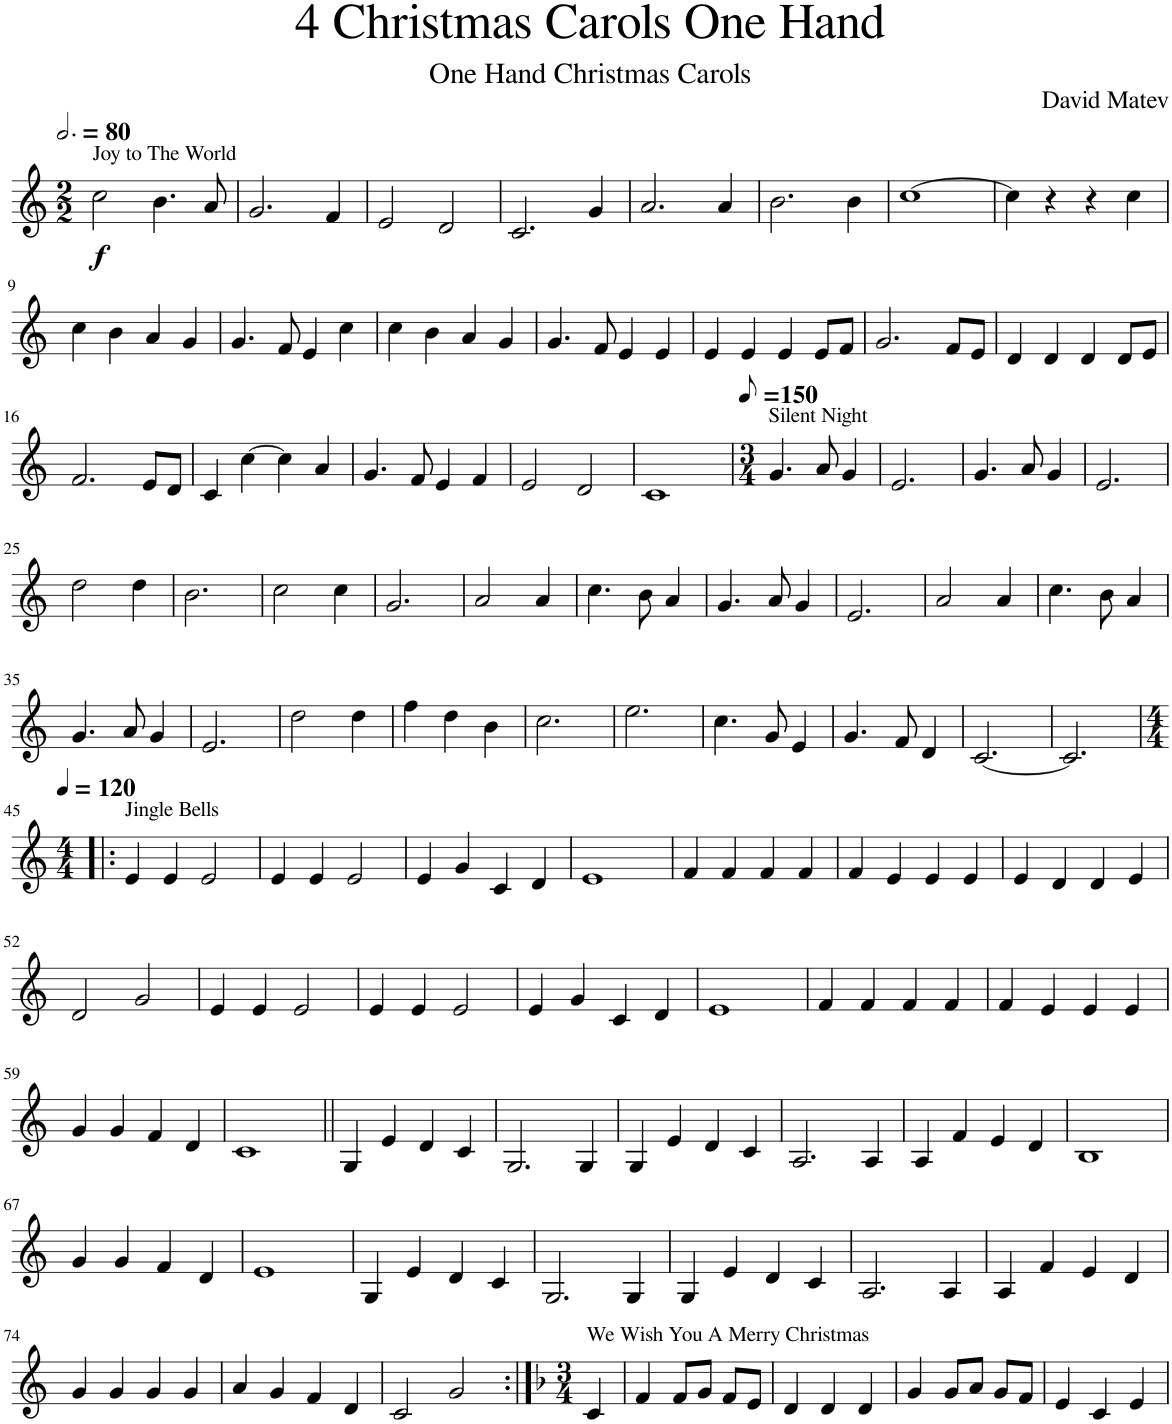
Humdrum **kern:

**kern	**dynam
*part1	*part1
*staff1	*staff1
*I"Piano	*
*I'Pno.	*
*clefG2	*
*k[]	*
*M2/2	*
*MM240	*
=1	=1
!LO:TX:a:t=Joy to The World	!
!	!LO:DY:b
2cc\	f
4.b\	.
8a/	.
=2	=2
2.g/	.
4f/	.
=3	=3
2e/	.
2d/	.
=4	=4
2.c/	.
4g/	.
=5	=5
2.a/	.
4a/	.
=6	=6
2.b\	.
4b\	.
=7	=7
[1cc	.
=8	=8
4cc\]	.
4r	.
4r	.
4cc\	.
!!LO:LB:g=z
=9	=9
4cc\	.
4b\	.
4a/	.
4g/	.
=10	=10
4.g/	.
8f/	.
4e/	.
4cc\	.
=11	=11
4cc\	.
4b\	.
4a/	.
4g/	.
=12	=12
4.g/	.
8f/	.
4e/	.
4e/	.
=13	=13
4e/	.
4e/	.
4e/	.
8e/L	.
8f/J	.
=14	=14
2.g/	.
8f/L	.
8e/J	.
=15	=15
4d/	.
4d/	.
4d/	.
8d/L	.
8e/J	.
!!LO:LB:g=z
=16	=16
2.f/	.
8e/L	.
8d/J	.
=17	=17
4c/	.
[4cc\	.
4cc\]	.
4a/	.
=18	=18
4.g/	.
8f/	.
4e/	.
4f/	.
=19	=19
2e/	.
2d/	.
=20	=20
1c	.
=21	=21
*M3/4	*
*MM75	*
!LO:TX:a:t=Silent Night	!
4.g/	.
8a/	.
4g/	.
=22	=22
2.e/	.
=23	=23
4.g/	.
8a/	.
4g/	.
=24	=24
2.e/	.
!!LO:LB:g=z
=25	=25
2dd\	.
4dd\	.
=26	=26
2.b\	.
=27	=27
2cc\	.
4cc\	.
=28	=28
2.g/	.
=29	=29
2a/	.
4a/	.
=30	=30
4.cc\	.
8b\	.
4a/	.
=31	=31
4.g/	.
8a/	.
4g/	.
=32	=32
2.e/	.
=33	=33
2a/	.
4a/	.
=34	=34
4.cc\	.
8b\	.
4a/	.
!!LO:LB:g=z
=35	=35
4.g/	.
8a/	.
4g/	.
=36	=36
2.e/	.
=37	=37
2dd\	.
4dd\	.
=38	=38
4ff\	.
4dd\	.
4b\	.
=39	=39
2.cc\	.
=40	=40
2.ee\	.
=41	=41
4.cc\	.
8g/	.
4e/	.
=42	=42
4.g/	.
8f/	.
4d/	.
=43	=43
[2.c/	.
=44	=44
2.c/]	.
!!LO:LB:g=z
=45!|:	=45!|:
*M4/4	*
*MM120	*
!LO:TX:a:t=Jingle Bells	!
4e/	.
4e/	.
2e/	.
=46	=46
4e/	.
4e/	.
2e/	.
=47	=47
4e/	.
4g/	.
4c/	.
4d/	.
=48	=48
1e	.
=49	=49
4f/	.
4f/	.
4f/	.
4f/	.
=50	=50
4f/	.
4e/	.
4e/	.
4e/	.
=51	=51
4e/	.
4d/	.
4d/	.
4e/	.
!!LO:LB:g=z
=52	=52
2d/	.
2g/	.
=53	=53
4e/	.
4e/	.
2e/	.
=54	=54
4e/	.
4e/	.
2e/	.
=55	=55
4e/	.
4g/	.
4c/	.
4d/	.
=56	=56
1e	.
=57	=57
4f/	.
4f/	.
4f/	.
4f/	.
=58	=58
4f/	.
4e/	.
4e/	.
4e/	.
!!LO:LB:g=z
=59	=59
4g/	.
4g/	.
4f/	.
4d/	.
=60	=60
1c	.
=61||	=61||
4G/	.
4e/	.
4d/	.
4c/	.
=62	=62
2.G/	.
4G/	.
=63	=63
4G/	.
4e/	.
4d/	.
4c/	.
=64	=64
2.A/	.
4A/	.
=65	=65
4A/	.
4f/	.
4e/	.
4d/	.
=66	=66
1B	.
!!LO:LB:g=z
=67	=67
4g/	.
4g/	.
4f/	.
4d/	.
=68	=68
1e	.
=69	=69
4G/	.
4e/	.
4d/	.
4c/	.
=70	=70
2.G/	.
4G/	.
=71	=71
4G/	.
4e/	.
4d/	.
4c/	.
=72	=72
2.A/	.
4A/	.
=73	=73
4A/	.
4f/	.
4e/	.
4d/	.
!!LO:LB:g=z
=74	=74
4g/	.
4g/	.
4g/	.
4g/	.
=75	=75
4a/	.
4g/	.
4f/	.
4d/	.
=76	=76
2c/	.
2g/	.
=77:|!	=77:|!
*k[b-]	*
*M3/4	*
!LO:TX:a:t=We Wish You A Merry Christmas	!
4c/	.
=78	=78
4f/	.
8f/L	.
8g/J	.
8f/L	.
8e/J	.
=79	=79
4d/	.
4d/	.
4d/	.
=80	=80
4g/	.
8g/L	.
8a/J	.
8g/L	.
8f/J	.
=81	=81
4e/	.
4c/	.
4e/	.
=	=
*-	*-
